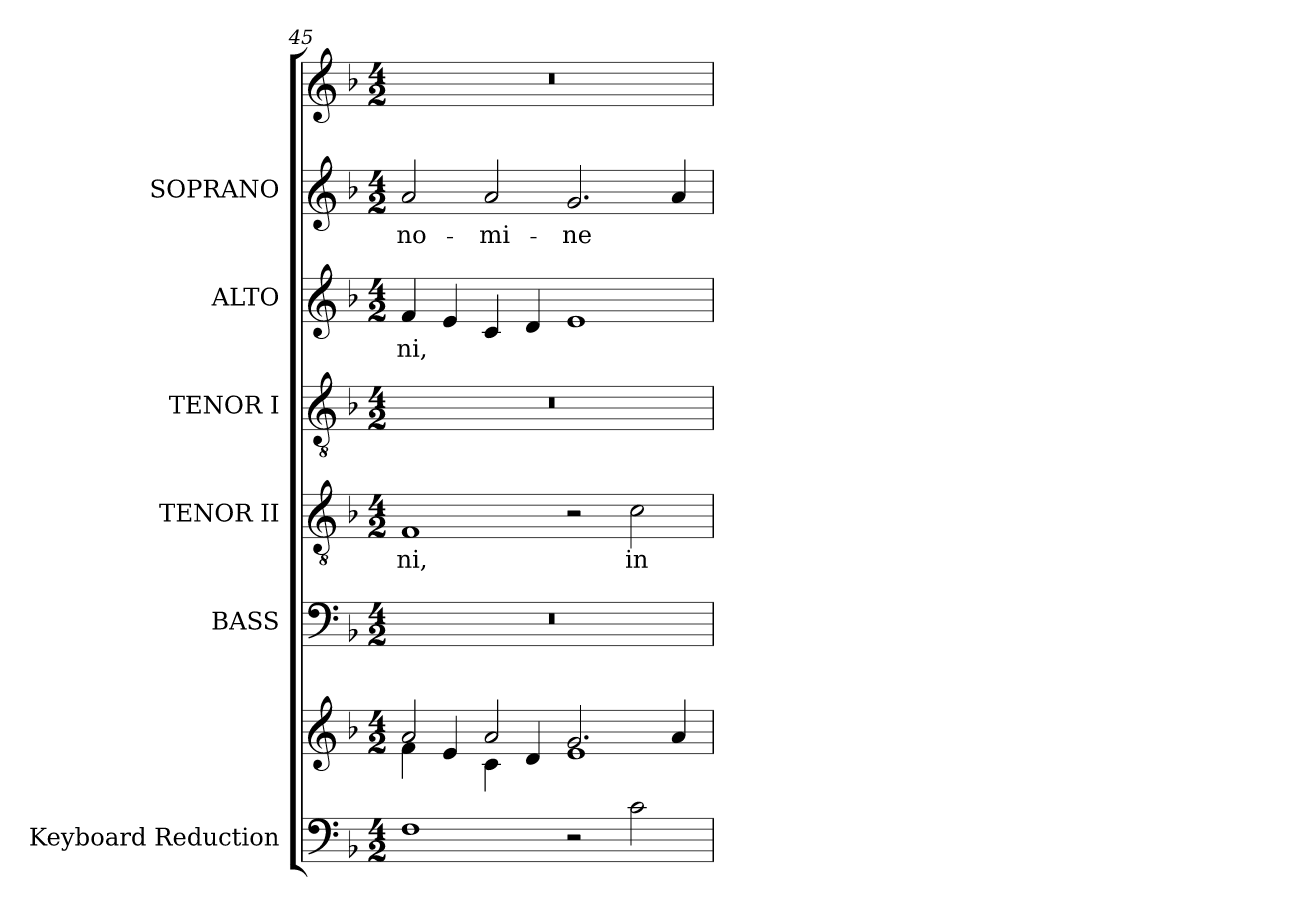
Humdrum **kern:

**kern	**kern	**kern	**kern	**text	**kern	**kern	**text	**kern	**text	**kern
*part7	*part7	*part6	*part5	*part5	*part4	*part3	*part3	*part2	*part2	*part1
*staff8	*staff7	*staff6	*staff5	*staff5	*staff4	*staff3	*staff3	*staff2	*staff2	*staff1
*I"Keyboard Reduction	*	*I"BASS	*I"TENOR II	*	*I"TENOR I	*I"ALTO	*	*I"SOPRANO	*	*
*I'Reduc.	*	*I'B.	*I'T. II	*	*I'T. I	*I'A.	*	*I'S.	*	*
!!LO:PB:g=z
*clefF4	*clefG2	*clefF4	*clefGv2	*	*clefGv2	*clefG2	*	*clefG2	*	*clefG2
*	*	*	*ITrd7c12	*	*ITrd7c12	*	*	*	*	*
*k[b-]	*k[b-]	*k[b-]	*k[b-]	*	*k[b-]	*k[b-]	*	*k[b-]	*	*k[b-]
*F:	*F:	*F:	*F:	*	*F:	*F:	*	*F:	*	*F:
*M4/2	*M4/2	*M4/2	*M4/2	*	*M4/2	*M4/2	*	*M4/2	*	*M4/2
=45	=45	=45	=45	=45	=45	=45	=45	=45	=45	=45
*	*^	*	*	*	*	*	*	*	*	*
!	!	!	!LO:N:vis=1	!	!	!	!	!	!	!	!
!	!	!	!	!	!LO:LY:b:color=#000000	!LO:N:vis=1	!	!	!	!	!
!	!	!	!	!	!	!	!	!LO:LY:b:color=#000000	!	!	!
!	!	!	!	!	!	!	!	!	!	!LO:LY:b:color=#000000	!LO:N:vis=1
1Fi	2ai/	4fi\	0r	1FFi	-ni,	0r	4fi/	-ni,	2ai/	no-	0r
.	.	4ei/	.	.	.	.	4ei/	.	.	.	.
!	!	!	!	!	!	!	!	!	!	!LO:LY:b:color=#000000	!
.	2ai/	4ci\	.	.	.	.	4ci/	.	2ai/	-mi-	.
.	.	4di/	.	.	.	.	4di/	.	.	.	.
!	!	!	!	!	!	!	!	!	!	!LO:LY:b:color=#000000	!
2r	2.gi/	1ei	.	2r	.	.	1ei	.	2.gi/	-ne	.
!	!	!	!	!	!LO:LY:b:color=#000000	!	!	!	!	!	!
2ci\	.	.	.	2Ci\	in	.	.	.	.	.	.
.	4ai/	.	.	.	.	.	.	.	4ai/	.	.
*	*v	*v	*	*	*	*	*	*	*	*	*
=	=	=	=	=	=	=	=	=	=	=
*-	*-	*-	*-	*-	*-	*-	*-	*-	*-	*-
